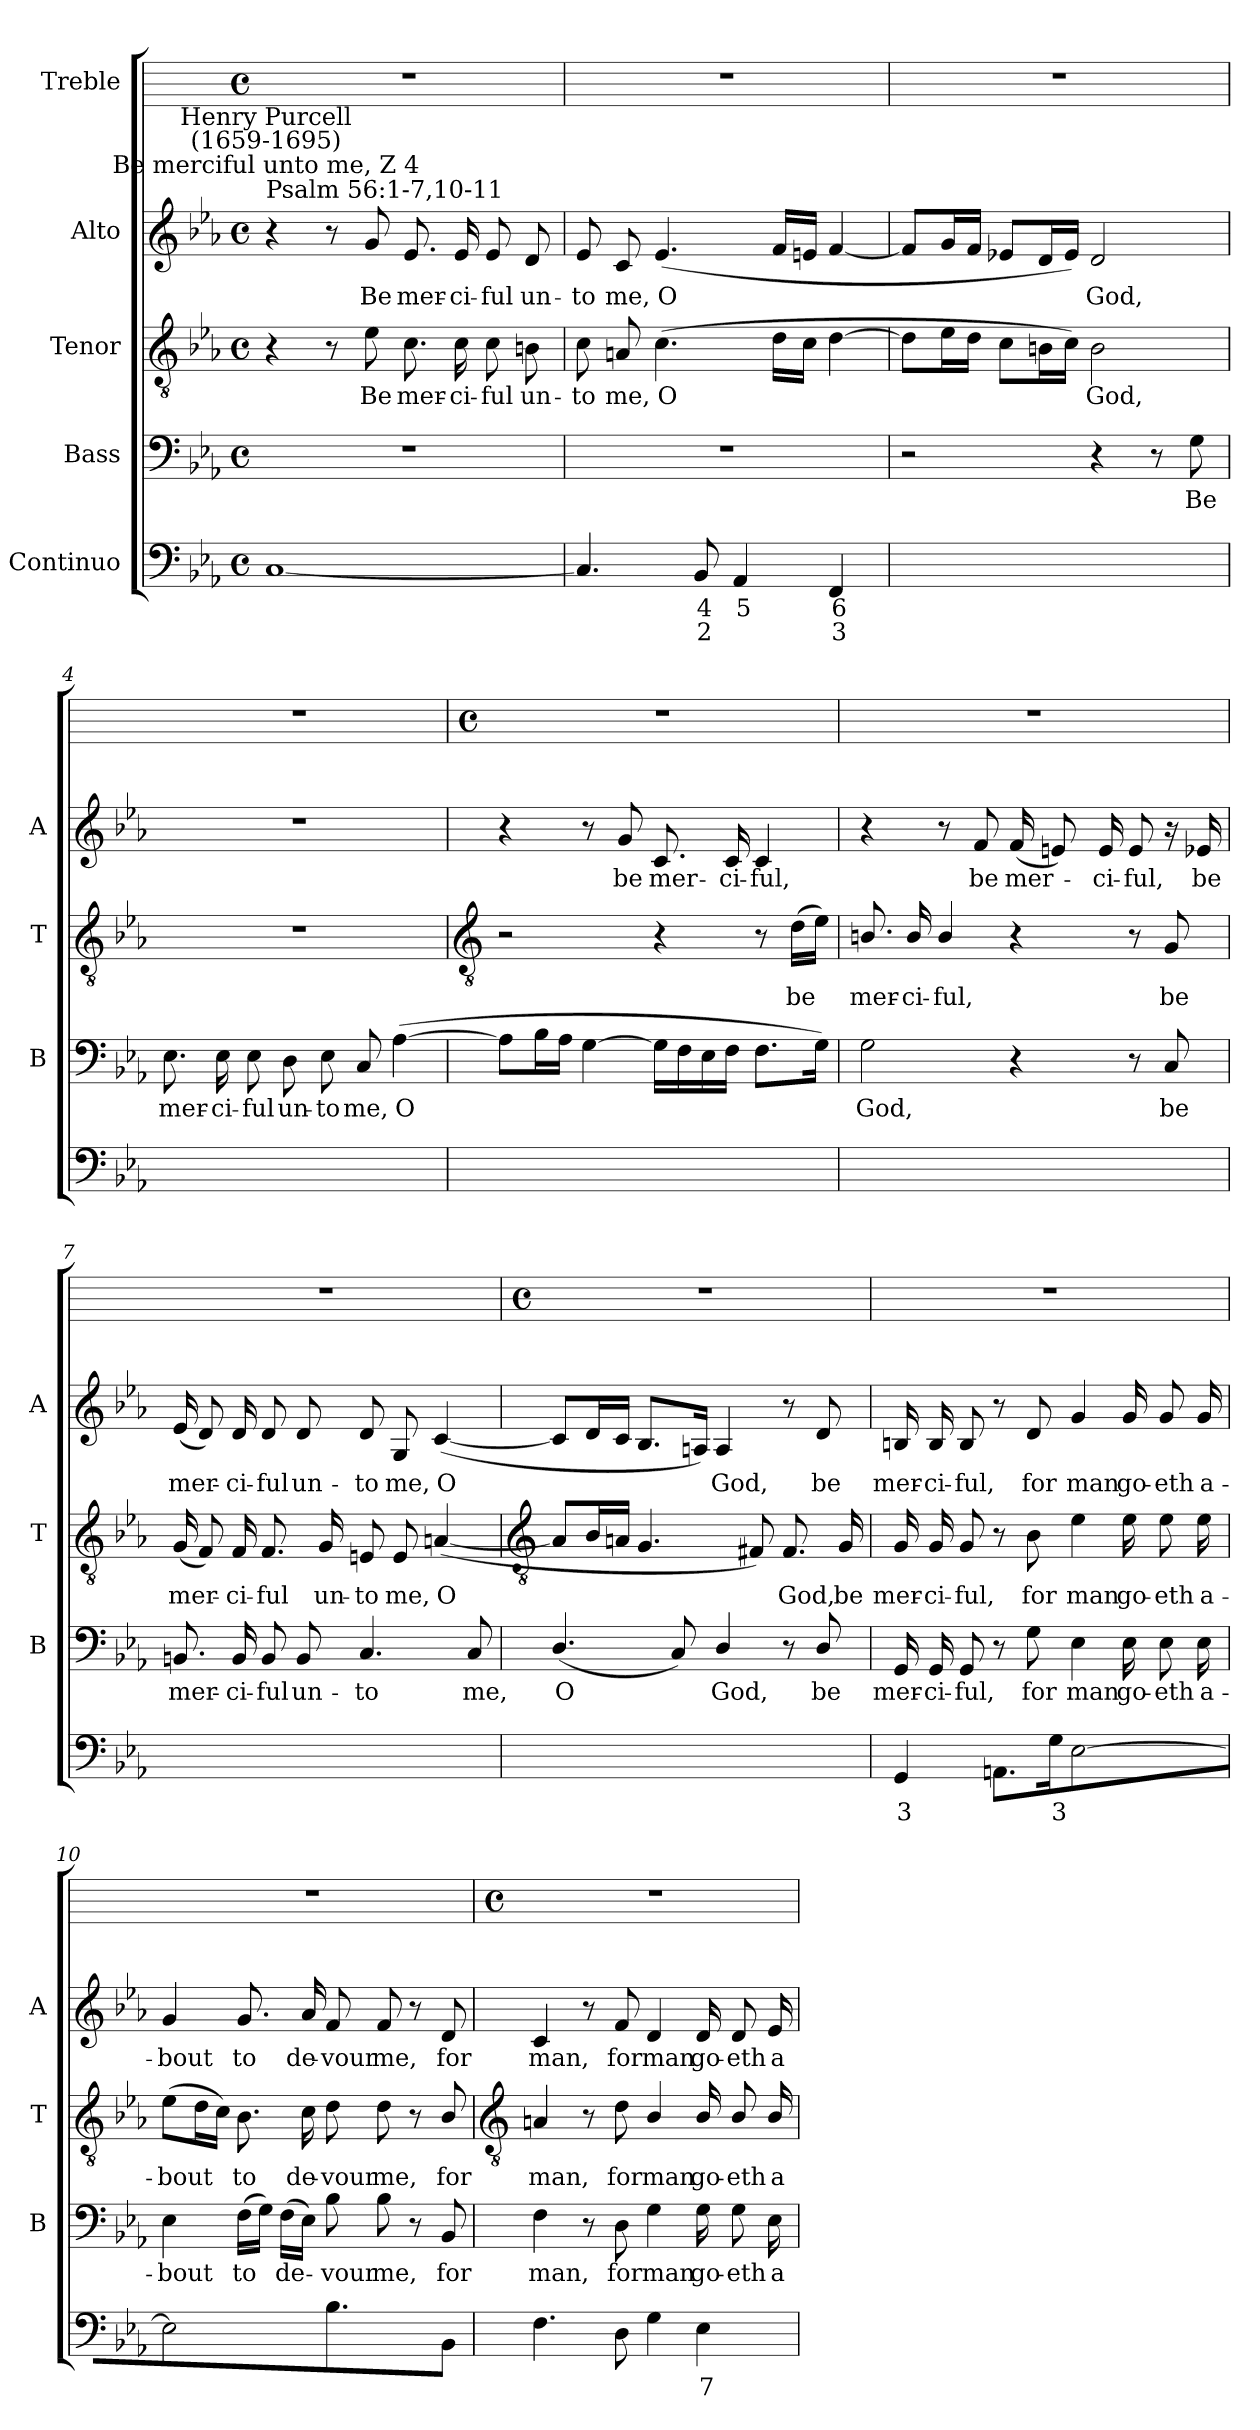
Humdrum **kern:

**kern	**text	**text	**kern	**text	**kern	**text	**kern	**text	**kern
*part5	*part5	*part5	*part4	*part4	*part3	*part3	*part2	*part2	*part1
*staff5	*staff5	*staff5	*staff4	*staff4	*staff3	*staff3	*staff2	*staff2	*staff1
*I"Continuo	*	*	*I"Bass	*	*I"Tenor	*	*I"Alto	*	*I"Treble
*	*	*	*I'B	*	*I'T	*	*I'A	*	*
*clefF4	*	*	*clefF4	*	*clefGv2	*	*clefG2	*	*
*k[b-e-a-]	*	*	*k[b-e-a-]	*	*k[b-e-a-]	*	*k[b-e-a-]	*	*
*E-:	*	*	*E-:	*	*E-:	*	*E-:	*	*
*M4/4	*	*	*M4/4	*	*M4/4	*	*M4/4	*	*M4/4
*met(c)	*	*	*met(c)	*	*met(c)	*	*met(c)	*	*met(c)
=1	=1	=1	=1	=1	=1	=1	=1	=1	=1
!	!	!	!	!	!	!	!LO:TX:a:t=Psalm 56&colon;1-7,10-11	!	!
!	!	!	!	!	!	!	!LO:TX:a:cj:t=Be merciful unto me, Z 4	!	!
!	!	!	!	!	!	!	!LO:TX:a:cj:t=Henry Purcell\n(1659-1695)	!	!
[1C	.	.	1r	.	4r	.	4r	.	1r
.	.	.	.	.	8r	.	8r	.	.
!	!	!	!	!	!	!LO:LY:b	!	!LO:LY:b	!
.	.	.	.	.	8e-	Be	8g	Be	.
!	!	!	!	!	!	!LO:LY:b	!	!LO:LY:b	!
.	.	.	.	.	8.c	mer-	8.e-	mer-	.
!	!	!	!	!	!	!LO:LY:b	!	!LO:LY:b	!
.	.	.	.	.	16c	-ci-	16e-	-ci-	.
!	!	!	!	!	!	!LO:LY:b	!	!LO:LY:b	!
.	.	.	.	.	8c	-ful	8e-	-ful	.
!	!	!	!	!	!	!LO:LY:b	!	!LO:LY:b	!
.	.	.	.	.	8Bn	un-	8d	un-	.
=2	=2	=2	=2	=2	=2	=2	=2	=2	=2
!	!	!	!	!	!	!LO:LY:b	!	!LO:LY:b	!
4.C]	.	.	1r	.	8c	-to	8e-	-to	1r
!	!	!	!	!	!	!LO:LY:b	!	!LO:LY:b	!
.	.	.	.	.	8An	me,	8c	me,	.
!	!	!	!	!	!	!LO:LY:b	!	!LO:LY:b	!
.	.	.	.	.	(>4.c	O	(<4.e-	O	.
!	!LO:LY:b	!LO:LY:b	!	!	!	!	!	!	!
8BB-	4	2	.	.	.	.	.	.	.
!	!LO:LY:b	!	!	!	!	!	!	!	!
4AA-	5	.	.	.	.	.	.	.	.
.	.	.	.	.	16dLL	.	16fLL	.	.
.	.	.	.	.	16cJJ	.	16enJJ	.	.
!	!LO:LY:b	!LO:LY:b	!	!	!	!	!	!	!
4FF	6	3	.	.	[4d	.	[4f	.	.
=3	=3	=3	=3	=3	=3	=3	=3	=3	=3
!	!LO:LY:b	!LO:LY:b	!	!	!	!	!	!	!
[4GGyy	7	3	2r	.	8dL]	.	8fL]	.	1r
.	.	.	.	.	16e-L	.	16gL	.	.
.	.	.	.	.	16dJJ	.	16fJJ	.	.
!	!LO:LY:b	!LO:LY:b	!	!	!	!	!	!	!
4GGyy_	6	4	.	.	8cL	.	8e-XL	.	.
.	.	.	.	.	16BnL	.	16dL	.	.
.	.	.	.	.	16cJJ)	.	16e-JJ)	.	.
!	!LO:LY:b	!LO:LY:b	!	!	!	!LO:LY:b	!	!LO:LY:b	!
2GGyy]	5	3	4r	.	2B	God,	2d	God,	.
.	.	.	8r	.	.	.	.	.	.
!	!	!	!	!LO:LY:b	!	!	!	!	!
.	.	.	8G	Be	.	.	.	.	.
=4	=4	=4	=4	=4	=4	=4	=4	=4	=4
!	!	!	!	!LO:LY:b	!	!	!	!	!
[2Cyy	.	.	8.E-	mer-	1r	.	1r	.	1r
!	!	!	!	!LO:LY:b	!	!	!	!	!
.	.	.	16E-	-ci-	.	.	.	.	.
!	!	!	!	!LO:LY:b	!	!	!	!	!
.	.	.	8E-	-ful	.	.	.	.	.
!	!	!	!	!LO:LY:b	!	!	!	!	!
.	.	.	8D	un-	.	.	.	.	.
!	!LO:LY:b	!	!	!LO:LY:b	!	!	!	!	!
4Cyy_	5	.	8E-	-to	.	.	.	.	.
!	!	!	!	!LO:LY:b	!	!	!	!	!
.	.	.	8C	me,	.	.	.	.	.
!	!LO:LY:b	!	!	!LO:LY:b	!	!	!	!	!
4Cyy]	6	.	(>[4A-	O	.	.	.	.	.
!!LO:LB:g=z
=5	=5	=5	=5	=5	=5	=5	=5	=5	=5
*	*	*	*	*	*clefGv2	*	*	*	*
*	*	*	*	*	*	*	*	*	*M4/4
*	*	*	*	*	*	*	*	*	*met(c)
!	!LO:LY:b	!	!	!	!	!	!	!	!
[4BB-yy	7	.	8A-L]	.	2r	.	4r	.	1r
.	.	.	16B-L	.	.	.	.	.	.
.	.	.	16A-JJ	.	.	.	.	.	.
!	!LO:LY:b	!	!	!	!	!	!	!	!
4BB-yy]	6	.	[4G	.	.	.	8r	.	.
!	!	!	!	!	!	!	!	!LO:LY:b	!
.	.	.	.	.	.	.	8g	be	.
!	!LO:LY:b	!	!	!	!	!	!	!LO:LY:b	!
[4AA-yy	7	.	16GLL]	.	4r	.	8.c	mer-	.
.	.	.	16F	.	.	.	.	.	.
.	.	.	16E-	.	.	.	.	.	.
!	!	!	!	!	!	!	!	!LO:LY:b	!
.	.	.	16FJJ	.	.	.	16c	-ci-	.
!	!LO:LY:b	!	!	!	!	!	!	!LO:LY:b	!
4AA-yy]	6	.	8.FL	.	8r	.	4c	-ful,	.
!	!	!	!	!	!	!LO:LY:b	!	!	!
.	.	.	.	.	(>16dLL	be	.	.	.
.	.	.	16GJ)	.	16e-JJ)	.	.	.	.
=6	=6	=6	=6	=6	=6	=6	=6	=6	=6
!	!LO:LY:b	!LO:LY:b	!	!LO:LY:b	!	!LO:LY:b	!	!	!
[4GGyy	8	3	2G	God,	8.Bn/	mer-	4r	.	1r
!	!	!	!	!	!	!LO:LY:b	!	!	!
.	.	.	.	.	16B/	-ci-	.	.	.
!	!LO:LY:b	!	!	!	!	!LO:LY:b	!	!	!
4GGyy]	7	.	.	.	4B/	-ful,	8r	.	.
!	!	!	!	!	!	!	!	!LO:LY:b	!
.	.	.	.	.	.	.	8f	be	.
!	!LO:LY:b	!	!	!	!	!	!	!LO:LY:b	!
[8Cyy	4	.	4r	.	4r	.	(<16fLL	mer-	.
.	.	.	.	.	.	.	8enJ)	.	.
!	!LO:LY:b	!	!	!	!	!	!	!	!
4Cyy_	3	.	.	.	.	.	.	.	.
!	!	!	!	!	!	!	!	!LO:LY:b	!
.	.	.	.	.	.	.	16e	ci-	.
!	!	!	!	!	!	!	!	!LO:LY:b	!
.	.	.	8r	.	8r	.	8e	-ful,	.
!	!LO:LY:b	!	!	!LO:LY:b	!	!LO:LY:b	!	!	!
8Cyy]	3	.	8C	be	8G	be	16r	.	.
!	!	!	!	!	!	!	!	!LO:LY:b	!
.	.	.	.	.	.	.	16e-X	be	.
=7	=7	=7	=7	=7	=7	=7	=7	=7	=7
!	!LO:LY:b	!LO:LY:b	!	!LO:LY:b	!	!LO:LY:b	!	!LO:LY:b	!
[4BBnyy	6	4	8.BBn	mer-	(<16GLL	mer-	(<16e-LL	mer-	1r
.	.	.	.	.	8FJ)	.	8dJ)	.	.
!	!	!	!	!LO:LY:b	!	!LO:LY:b	!	!LO:LY:b	!
.	.	.	16BB	-ci-	16F	ci-	16d	ci-	.
!	!LO:LY:b	!LO:LY:b	!	!LO:LY:b	!	!LO:LY:b	!	!LO:LY:b	!
4BByy]	5	3	8BB	-ful	8.F	-ful	8d	-ful	.
!	!	!	!	!LO:LY:b	!	!	!	!LO:LY:b	!
.	.	.	8BB	un-	.	.	8d	un-	.
!	!	!	!	!	!	!LO:LY:b	!	!	!
.	.	.	.	.	16G	un-	.	.	.
!	!LO:LY:b	!LO:LY:b	!	!LO:LY:b	!	!LO:LY:b	!	!LO:LY:b	!
[4Cyy	9	3	4.C	-to	8En	-to	8d	-to	.
!	!	!	!	!	!	!LO:LY:b	!	!LO:LY:b	!
.	.	.	.	.	8E	me,	8G	me,	.
!	!LO:LY:b	!LO:LY:b	!	!	!	!LO:LY:b	!	!LO:LY:b	!
4Cyy]	8	6	.	.	(<[4An	O	(<[4c	O	.
!	!	!	!	!LO:LY:b	!	!	!	!	!
.	.	.	8C	me,	.	.	.	.	.
!!LO:LB:g=z
=8	=8	=8	=8	=8	=8	=8	=8	=8	=8
*	*	*	*	*	*clefGv2	*	*	*	*
*	*	*	*	*	*	*	*	*	*M4/4
*	*	*	*	*	*	*	*	*	*met(c)
!	!LO:LY:b	!LO:LY:b	!	!LO:LY:b	!	!	!	!	!
[4Dyy	7	3	(<4.D/	O	8AL]	.	8cL]	.	1r
.	.	.	.	.	16B-L	.	16dL	.	.
.	.	.	.	.	16AJJ	.	16cJJ	.	.
!	!LO:LY:b	!LO:LY:b	!	!	!	!	!	!	!
4Dyy]	6	4	.	.	4.G	.	8.B-L	.	.
.	.	.	8C)	.	.	.	.	.	.
.	.	.	.	.	.	.	16AnJ)	.	.
!	!LO:LY:b	!LO:LY:b	!	!LO:LY:b	!	!	!	!LO:LY:b	!
[4DDyy	5	4	4D/	God,	.	.	4A	God,	.
.	.	.	.	.	8F#X)	.	.	.	.
!	!LO:LY:b	!	!	!	!	!LO:LY:b	!	!	!
4DDyy]	3	.	8r	.	8.F#	God,	8r	.	.
!	!	!	!	!LO:LY:b	!	!	!	!LO:LY:b	!
.	.	.	8D/	be	.	.	8d	be	.
!	!	!	!	!	!	!LO:LY:b	!	!	!
.	.	.	.	.	16G	be	.	.	.
=9	=9	=9	=9	=9	=9	=9	=9	=9	=9
!	!LO:LY:b	!	!	!LO:LY:b	!	!LO:LY:b	!	!LO:LY:b	!
4GG	3	.	16GG	mer-	16G	mer-	16Bn	mer-	1r
!	!	!	!	!LO:LY:b	!	!LO:LY:b	!	!LO:LY:b	!
.	.	.	16GG	-ci-	16G	-ci-	16B	-ci-	.
!	!	!	!	!LO:LY:b	!	!LO:LY:b	!	!LO:LY:b	!
.	.	.	8GG	-ful,	8G	-ful,	8B	-ful,	.
8.AAnL	.	.	8r	.	8r	.	8r	.	.
!	!	!	!	!LO:LY:b	!	!LO:LY:b	!	!LO:LY:b	!
.	.	.	8G	for	8B-	for	8d	for	.
!	!LO:LY:b	!	!	!	!	!	!	!	!
16G	3	.	.	.	.	.	.	.	.
!	!	!	!	!LO:LY:b	!	!LO:LY:b	!	!LO:LY:b	!
[2E-	.	.	4E-	man	4e-	man	4g	man	.
!	!	!	!	!LO:LY:b	!	!LO:LY:b	!	!LO:LY:b	!
.	.	.	16E-	go-	16e-	go-	16g	go-	.
!	!	!	!	!LO:LY:b	!	!LO:LY:b	!	!LO:LY:b	!
.	.	.	8E-	-eth	8e-	-eth	8g	-eth	.
!	!	!	!	!LO:LY:b	!	!LO:LY:b	!	!LO:LY:b	!
.	.	.	16E-	a-	16e-	a-	16g	a-	.
=10	=10	=10	=10	=10	=10	=10	=10	=10	=10
!	!	!	!	!LO:LY:b	!	!LO:LY:b	!	!LO:LY:b	!
2E-]	.	.	4E-	-bout	(>8e-L	-bout	4g	-bout	1r
.	.	.	.	.	16dL	.	.	.	.
.	.	.	.	.	16cJJ)	.	.	.	.
!	!	!	!	!LO:LY:b	!	!LO:LY:b	!	!LO:LY:b	!
.	.	.	(>16FLL	to	8.B-	to	8.g	to	.
.	.	.	16GJJ)	.	.	.	.	.	.
!	!	!	!	!LO:LY:b	!	!	!	!	!
.	.	.	(>16FLL	de-	.	.	.	.	.
!	!	!	!	!	!	!LO:LY:b	!	!LO:LY:b	!
.	.	.	16E-JJ)	.	16c	de-	16a-	de-	.
!	!	!	!	!LO:LY:b	!	!LO:LY:b	!	!LO:LY:b	!
4.B-	.	.	8B-	vour	8d	-vour	8f	-vour	.
!	!	!	!	!LO:LY:b	!	!LO:LY:b	!	!LO:LY:b	!
.	.	.	8B-	me,	8d	me,	8f	me,	.
.	.	.	8r	.	8r	.	8r	.	.
!	!	!	!	!LO:LY:b	!	!LO:LY:b	!	!LO:LY:b	!
8BB-J	.	.	8BB-	for	8B-/	for	8d	for	.
!!LO:LB:g=z
=11	=11	=11	=11	=11	=11	=11	=11	=11	=11
*	*	*	*	*	*clefGv2	*	*	*	*
*	*	*	*	*	*	*	*	*	*M4/4
*	*	*	*	*	*	*	*	*	*met(c)
!	!	!	!	!LO:LY:b	!	!LO:LY:b	!	!LO:LY:b	!
4.F	.	.	4F	man,	4An	man,	4c	man,	1r
.	.	.	8r	.	8r	.	8r	.	.
!	!	!	!	!LO:LY:b	!	!LO:LY:b	!	!LO:LY:b	!
8D	.	.	8D	for	8d	for	8f	for	.
!	!	!	!	!LO:LY:b	!	!LO:LY:b	!	!LO:LY:b	!
4G	.	.	4G	man	4B-/	man	4d	man	.
!	!LO:LY:b	!	!	!LO:LY:b	!	!LO:LY:b	!	!LO:LY:b	!
4E-	7	.	16G	go-	16B-/	go-	16d	go-	.
!	!	!	!	!LO:LY:b	!	!LO:LY:b	!	!LO:LY:b	!
.	.	.	8G	-eth	8B-/	-eth	8d	-eth	.
!	!	!	!	!LO:LY:b	!	!LO:LY:b	!	!LO:LY:b	!
.	.	.	16E-	a-	16B-/	a-	16e-	a-	.
=	=	=	=	=	=	=	=	=	=
*-	*-	*-	*-	*-	*-	*-	*-	*-	*-
